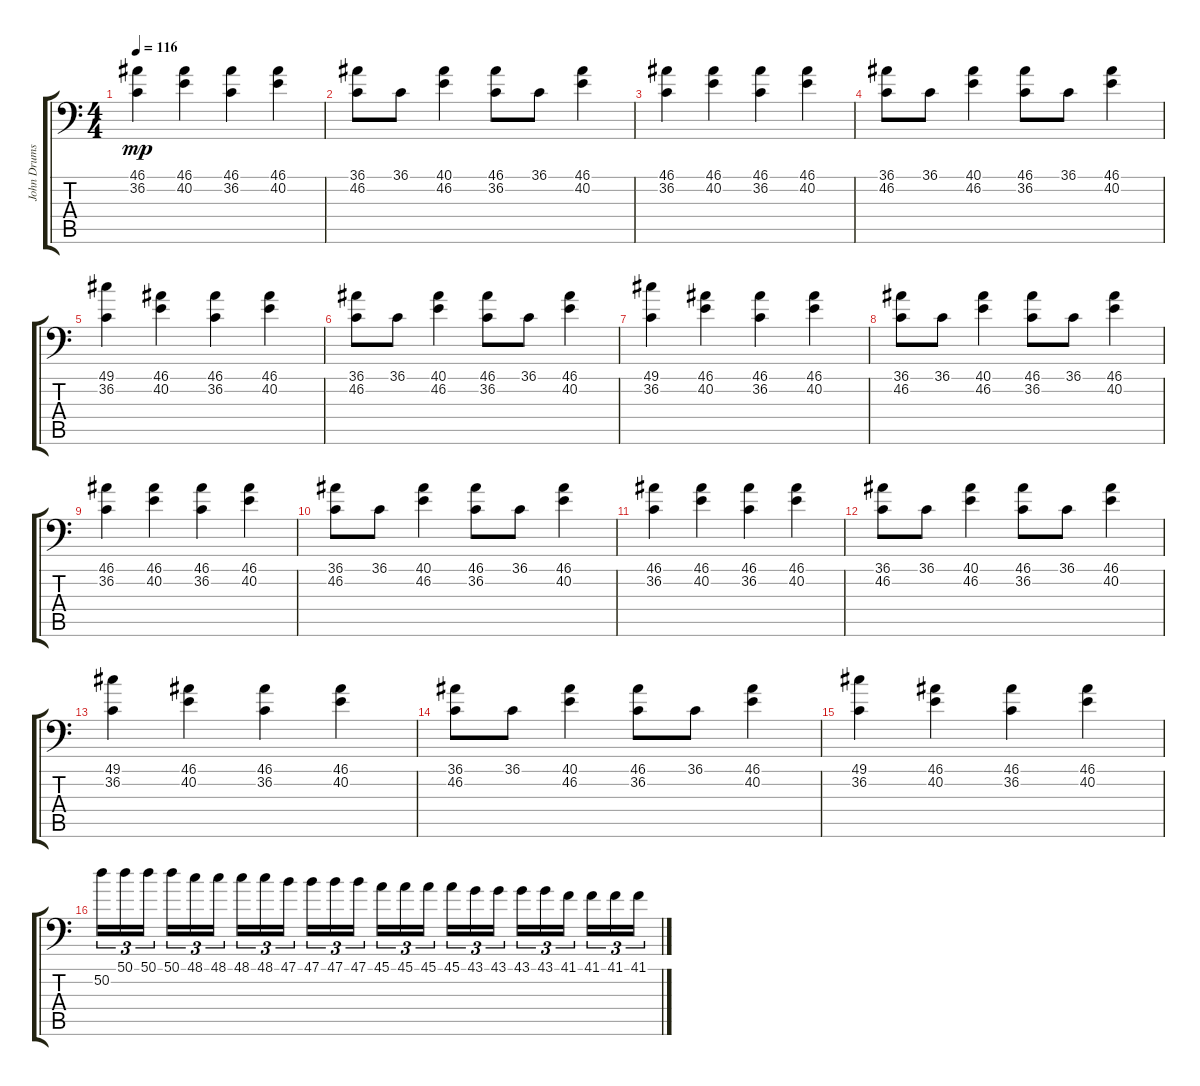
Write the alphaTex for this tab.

\track ("John Drums" "John Drums") {instrument acousticgrandpiano}
\staff {score tabs}
\tuning (C-1 C-1 C-1 C-1 C-1 C-1) {hide}
\ts (4 4)
\tempo 116
\clef f4
\ks c
(46.1 36.2).4{dy mp} (46.1 40.2).4 (46.1 36.2).4 (46.1 40.2).4 |
(36.1 46.2).8 36.1.8 (40.1 46.2).4 (46.1 36.2).8 36.1.8 (46.1 40.2).4 |
(46.1 36.2).4 (46.1 40.2).4 (46.1 36.2).4 (46.1 40.2).4 |
(36.1 46.2).8 36.1.8 (40.1 46.2).4 (46.1 36.2).8 36.1.8 (46.1 40.2).4 |
(49.1 36.2).4 (46.1 40.2).4 (46.1 36.2).4 (46.1 40.2).4 |
(36.1 46.2).8 36.1.8 (40.1 46.2).4 (46.1 36.2).8 36.1.8 (46.1 40.2).4 |
(49.1 36.2).4 (46.1 40.2).4 (46.1 36.2).4 (46.1 40.2).4 |
(36.1 46.2).8 36.1.8 (40.1 46.2).4 (46.1 36.2).8 36.1.8 (46.1 40.2).4 |
(46.1 36.2).4 (46.1 40.2).4 (46.1 36.2).4 (46.1 40.2).4 |
(36.1 46.2).8 36.1.8 (40.1 46.2).4 (46.1 36.2).8 36.1.8 (46.1 40.2).4 |
(46.1 36.2).4 (46.1 40.2).4 (46.1 36.2).4 (46.1 40.2).4 |
(36.1 46.2).8 36.1.8 (40.1 46.2).4 (46.1 36.2).8 36.1.8 (46.1 40.2).4 |
(49.1 36.2).4 (46.1 40.2).4 (46.1 36.2).4 (46.1 40.2).4 |
(36.1 46.2).8 36.1.8 (40.1 46.2).4 (46.1 36.2).8 36.1.8 (46.1 40.2).4 |
(49.1 36.2).4 (46.1 40.2).4 (46.1 36.2).4 (46.1 40.2).4 |
50.2.16{tu (3 2)} 50.1.16{tu (3 2)} 50.1.16{tu (3 2)} 50.1.16{tu (3 2)} 48.1.16{tu (3 2)} 48.1.16{tu (3 2)} 48.1.16{tu (3 2)} 48.1.16{tu (3 2)} 47.1.16{tu (3 2)} 47.1.16{tu (3 2)} 47.1.16{tu (3 2)} 47.1.16{tu (3 2)} 45.1.16{tu (3 2)} 45.1.16{tu (3 2)} 45.1.16{tu (3 2)} 45.1.16{tu (3 2)} 43.1.16{tu (3 2)} 43.1.16{tu (3 2)} 43.1.16{tu (3 2)} 43.1.16{tu (3 2)} 41.1.16{tu (3 2)} 41.1.16{tu (3 2)} 41.1.16{tu (3 2)} 41.1.16{tu (3 2)}
